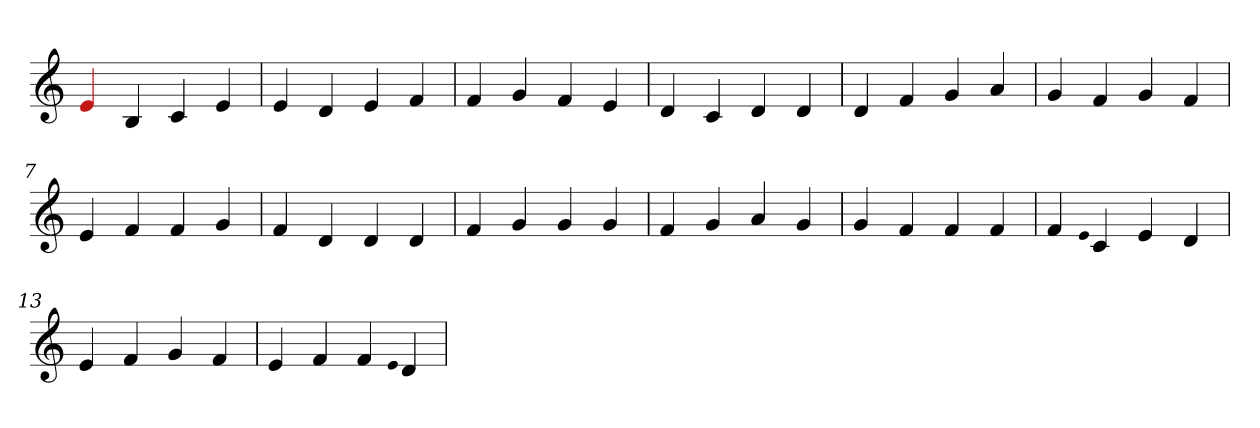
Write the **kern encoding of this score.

**kern
*part1
*staff1
*clefG2
=1
4Re
4B
4c
4e
=2
4e
4d
4e
4f
=3
4f
4g
4f
4e
=4
4d
4c
4d
4d
=5
4d
4f
4g
4a
=6
4g
4f
4g
4f
=7
4e
4f
4f
4g
=8
4f
4d
4d
4d
=9
4f
4g
4g
4g
=10
4f
4g
4a
4g
=11
4g
4f
4f
4f
=12
4f
qqe
4c
4e
4d
=13
4e
4f
4g
4f
=14
4e
4f
4f
qqe
4d
=
*-
